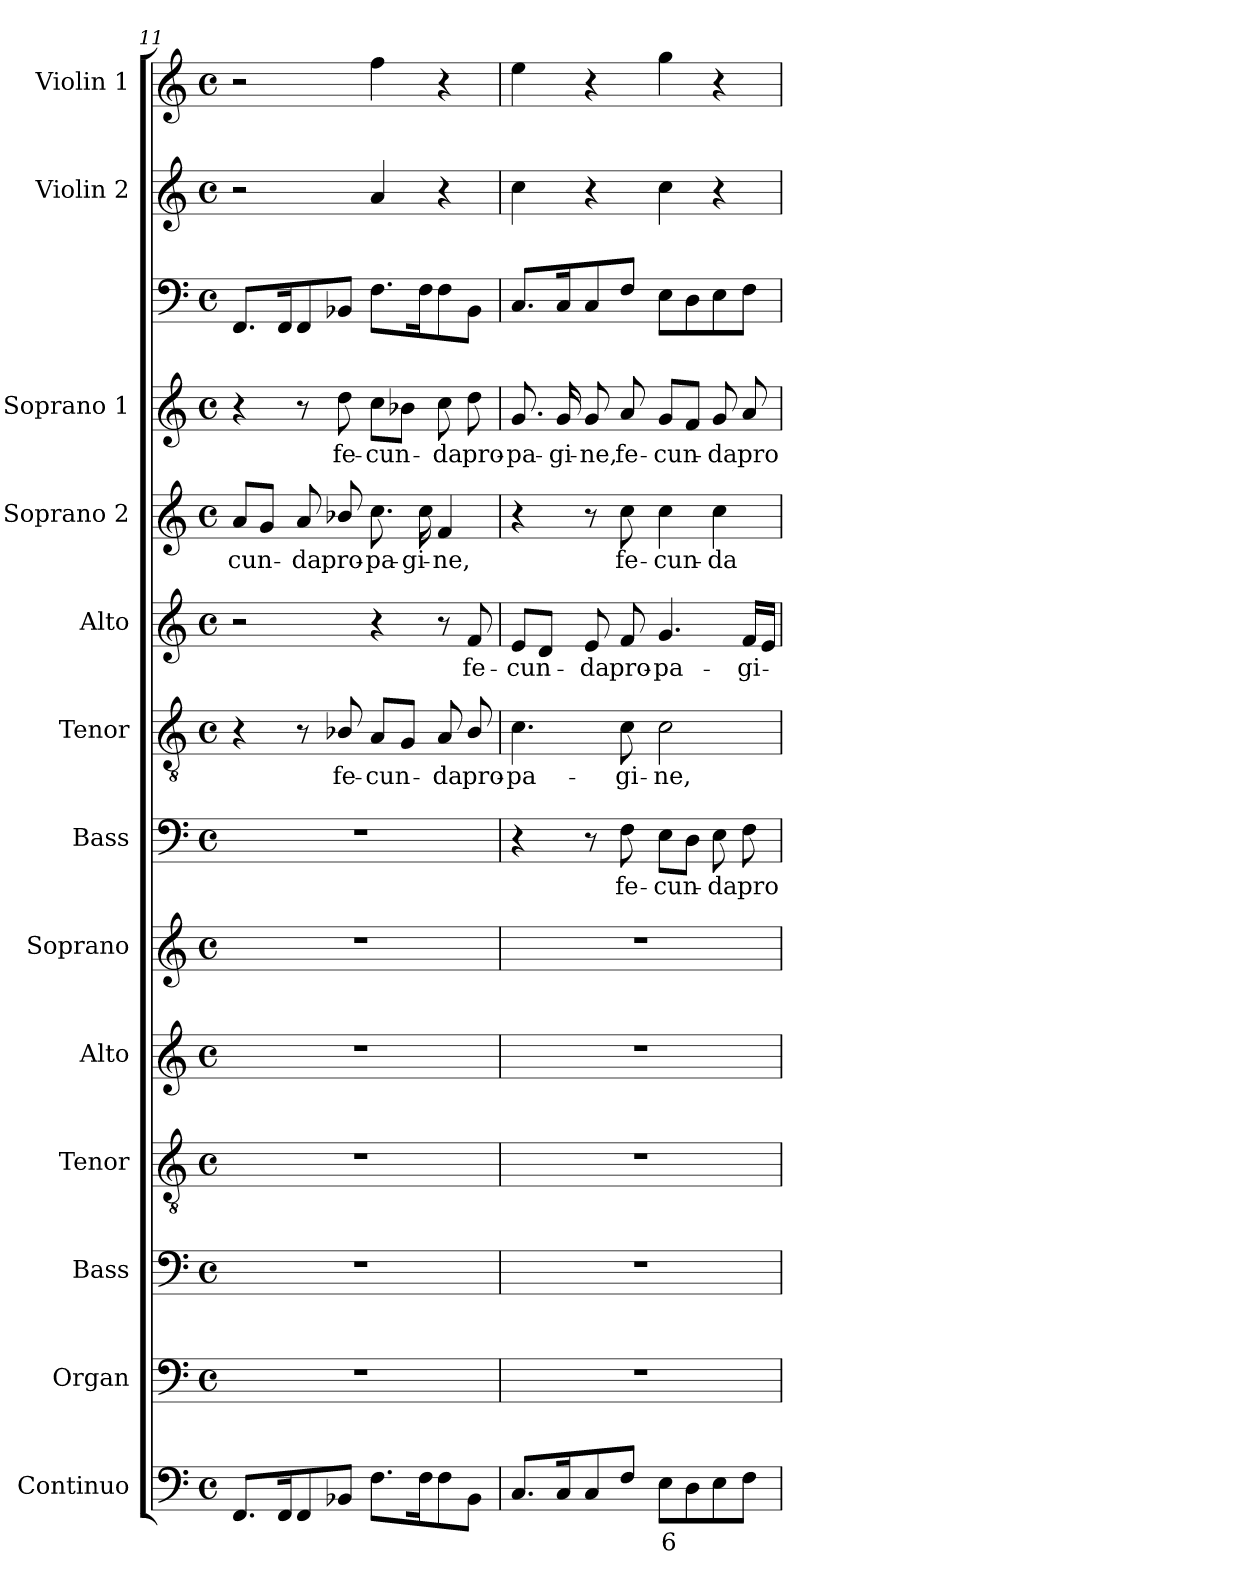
**kern	**text	**kern	**kern	**kern	**kern	**kern	**kern	**text	**kern	**text	**kern	**text	**kern	**text	**kern	**text	**kern	**kern	**kern
*part14	*part14	*part13	*part12	*part11	*part10	*part9	*part8	*part8	*part7	*part7	*part6	*part6	*part5	*part5	*part4	*part4	*part3	*part2	*part1
*staff14	*staff14	*staff13	*staff12	*staff11	*staff10	*staff9	*staff8	*staff8	*staff7	*staff7	*staff6	*staff6	*staff5	*staff5	*staff4	*staff4	*staff3	*staff2	*staff1
*I"Continuo	*	*I"Organ	*I"Bass	*I"Tenor	*I"Alto	*I"Soprano	*I"Bass	*	*I"Tenor	*	*I"Alto	*	*I"Soprano 2	*	*I"Soprano 1	*	*I""Acc. to violins"	*I"Violin 2	*I"Violin 1
*I'Cont.	*	*I'Org.	*I'B.	*I'T.	*I'A.	*I'S.	*I'B.	*	*I'T.	*	*I'A.	*	*I'S2.	*	*I'S1.	*	*I'Ac to violins.	*I'Vln. 2	*I'Vln. 1
*clefF4	*	*clefF4	*clefF4	*clefGv2	*clefG2	*clefG2	*clefF4	*	*clefGv2	*	*clefG2	*	*clefG2	*	*clefG2	*	*clefF4	*clefG2	*clefG2
*	*	*	*	*ITrd7c12	*	*	*	*	*ITrd7c12	*	*	*	*	*	*	*	*	*	*
*k[]	*	*k[]	*k[]	*k[]	*k[]	*k[]	*k[]	*	*k[]	*	*k[]	*	*k[]	*	*k[]	*	*k[]	*k[]	*k[]
*C:	*	*C:	*C:	*C:	*C:	*C:	*C:	*	*C:	*	*C:	*	*C:	*	*C:	*	*C:	*C:	*C:
*M4/4	*	*M4/4	*M4/4	*M4/4	*M4/4	*M4/4	*M4/4	*	*M4/4	*	*M4/4	*	*M4/4	*	*M4/4	*	*M4/4	*M4/4	*M4/4
*met(c)	*	*met(c)	*met(c)	*met(c)	*met(c)	*met(c)	*met(c)	*	*met(c)	*	*met(c)	*	*met(c)	*	*met(c)	*	*met(c)	*met(c)	*met(c)
=11	=11	=11	=11	=11	=11	=11	=11	=11	=11	=11	=11	=11	=11	=11	=11	=11	=11	=11	=11
!	!	!	!	!	!	!	!	!	!	!	!	!	!	!LO:LY:b:color=#000000	!	!	!	!	!
8.FFi/L	.	1r	1r	1r	1r	1r	1r	.	4r	.	2r	.	8ai/L	-cun-	4r	.	8.FFi/L	2r	2r
.	.	.	.	.	.	.	.	.	.	.	.	.	8gi/J	.	.	.	.	.	.
16FFi/k	.	.	.	.	.	.	.	.	.	.	.	.	.	.	.	.	16FFi/k	.	.
!	!	!	!	!	!	!	!	!	!	!	!	!	!	!LO:LY:b:color=#000000	!	!	!	!	!
8FFi/	.	.	.	.	.	.	.	.	8r	.	.	.	8ai/	-da	8r	.	8FFi/	.	.
!	!	!	!	!	!	!	!	!	!	!LO:LY:b:color=#000000	!	!	!	!	!	!	!	!	!
!	!	!	!	!	!	!	!	!	!	!	!	!	!	!LO:LY:b:color=#000000	!	!	!	!	!
!	!	!	!	!	!	!	!	!	!	!	!	!	!	!	!	!LO:LY:b:color=#000000	!	!	!
8BB-Xi/J	.	.	.	.	.	.	.	.	8BB-Xi/	fe-	.	.	8b-Xi/	pro-	8ddi\	fe-	8BB-Xi/J	.	.
!	!	!	!	!	!	!	!	!	!	!LO:LY:b:color=#000000	!	!	!	!	!	!	!	!	!
!	!	!	!	!	!	!	!	!	!	!	!	!	!	!LO:LY:b:color=#000000	!	!	!	!	!
!	!	!	!	!	!	!	!	!	!	!	!	!	!	!	!	!LO:LY:b:color=#000000	!	!	!
8.Fi\L	.	.	.	.	.	.	.	.	8AAi/L	-cun-	4r	.	8.cci\	-pa-	8cci\L	-cun-	8.Fi\L	4ai/	4ffi\
.	.	.	.	.	.	.	.	.	8GGi/J	.	.	.	.	.	8b-Xi\J	.	.	.	.
!	!	!	!	!	!	!	!	!	!	!	!	!	!	!LO:LY:b:color=#000000	!	!	!	!	!
16Fi\k	.	.	.	.	.	.	.	.	.	.	.	.	16cci\	-gi-	.	.	16Fi\k	.	.
!	!	!	!	!	!	!	!	!	!	!LO:LY:b:color=#000000	!	!	!	!	!	!	!	!	!
!	!	!	!	!	!	!	!	!	!	!	!	!	!	!LO:LY:b:color=#000000	!	!	!	!	!
!	!	!	!	!	!	!	!	!	!	!	!	!	!	!	!	!LO:LY:b:color=#000000	!	!	!
8Fi\	.	.	.	.	.	.	.	.	8AAi/	-da	8r	.	4fi/	-ne,	8cci\	-da	8Fi\	4r	4r
!	!	!	!	!	!	!	!	!	!	!LO:LY:b:color=#000000	!	!	!	!	!	!	!	!	!
!	!	!	!	!	!	!	!	!	!	!	!	!LO:LY:b:color=#000000	!	!	!	!	!	!	!
!	!	!	!	!	!	!	!	!	!	!	!	!	!	!	!	!LO:LY:b:color=#000000	!	!	!
8BB-i\J	.	.	.	.	.	.	.	.	8BB-i/	pro-	8fi/	fe-	.	.	8ddi\	pro-	8BB-i\J	.	.
!!LO:PB:g=z
=12	=12	=12	=12	=12	=12	=12	=12	=12	=12	=12	=12	=12	=12	=12	=12	=12	=12	=12	=12
!	!	!	!	!	!	!	!	!	!	!LO:LY:b:color=#000000	!	!	!	!	!	!	!	!	!
!	!	!	!	!	!	!	!	!	!	!	!	!LO:LY:b:color=#000000	!	!	!	!	!	!	!
!	!	!	!	!	!	!	!	!	!	!	!	!	!	!	!	!LO:LY:b:color=#000000	!	!	!
8.Ci/L	.	1r	1r	1r	1r	1r	4r	.	4.Ci\	-pa-	8ei/L	-cun-	4r	.	8.gi/	-pa-	8.Ci/L	4cci\	4eei\
.	.	.	.	.	.	.	.	.	.	.	8di/J	.	.	.	.	.	.	.	.
!	!	!	!	!	!	!	!	!	!	!	!	!	!	!	!	!LO:LY:b:color=#000000	!	!	!
16Ci/k	.	.	.	.	.	.	.	.	.	.	.	.	.	.	16gi/	-gi-	16Ci/k	.	.
!	!	!	!	!	!	!	!	!	!	!	!	!LO:LY:b:color=#000000	!	!	!	!	!	!	!
!	!	!	!	!	!	!	!	!	!	!	!	!	!	!	!	!LO:LY:b:color=#000000	!	!	!
8Ci/	.	.	.	.	.	.	8r	.	.	.	8ei/	-da	8r	.	8gi/	-ne,	8Ci/	4r	4r
!	!	!	!	!	!	!	!	!LO:LY:b:color=#000000	!	!	!	!	!	!	!	!	!	!	!
!	!	!	!	!	!	!	!	!	!	!LO:LY:b:color=#000000	!	!	!	!	!	!	!	!	!
!	!	!	!	!	!	!	!	!	!	!	!	!LO:LY:b:color=#000000	!	!	!	!	!	!	!
!	!	!	!	!	!	!	!	!	!	!	!	!	!	!LO:LY:b:color=#000000	!	!	!	!	!
!	!	!	!	!	!	!	!	!	!	!	!	!	!	!	!	!LO:LY:b:color=#000000	!	!	!
8Fi/J	.	.	.	.	.	.	8Fi\	fe-	8Ci\	-gi-	8fi/	pro-	8cci\	fe-	8ai/	fe-	8Fi/J	.	.
!	!LO:LY:b:color=#000000	!	!	!	!	!	!	!	!	!	!	!	!	!	!	!	!	!	!
!	!	!	!	!	!	!	!	!LO:LY:b:color=#000000	!	!	!	!	!	!	!	!	!	!	!
!	!	!	!	!	!	!	!	!	!	!LO:LY:b:color=#000000	!	!	!	!	!	!	!	!	!
!	!	!	!	!	!	!	!	!	!	!	!	!LO:LY:b:color=#000000	!	!	!	!	!	!	!
!	!	!	!	!	!	!	!	!	!	!	!	!	!	!LO:LY:b:color=#000000	!	!	!	!	!
!	!	!	!	!	!	!	!	!	!	!	!	!	!	!	!	!LO:LY:b:color=#000000	!	!	!
8Ei\L	6	.	.	.	.	.	8Ei\L	-cun-	2Ci\	-ne,	4.gi/	-pa-	4cci\	-cun-	8gi/L	-cun-	8Ei\L	4cci\	4ggi\
8Di\	.	.	.	.	.	.	8Di\J	.	.	.	.	.	.	.	8fi/J	.	8Di\	.	.
!	!	!	!	!	!	!	!	!LO:LY:b:color=#000000	!	!	!	!	!	!	!	!	!	!	!
!	!	!	!	!	!	!	!	!	!	!	!	!	!	!LO:LY:b:color=#000000	!	!	!	!	!
!	!	!	!	!	!	!	!	!	!	!	!	!	!	!	!	!LO:LY:b:color=#000000	!	!	!
8Ei\	.	.	.	.	.	.	8Ei\	-da	.	.	.	.	4cci\	-da	8gi/	-da	8Ei\	4r	4r
!	!	!	!	!	!	!	!	!LO:LY:b:color=#000000	!	!	!	!	!	!	!	!	!	!	!
!	!	!	!	!	!	!	!	!	!	!	!	!LO:LY:b:color=#000000	!	!	!	!	!	!	!
!	!	!	!	!	!	!	!	!	!	!	!	!	!	!	!	!LO:LY:b:color=#000000	!	!	!
8Fi\J	.	.	.	.	.	.	8Fi\	pro-	.	.	16fi/LL	-gi-	.	.	8ai/	pro-	8Fi\J	.	.
.	.	.	.	.	.	.	.	.	.	.	16ei/JJ	.	.	.	.	.	.	.	.
=	=	=	=	=	=	=	=	=	=	=	=	=	=	=	=	=	=	=	=
*-	*-	*-	*-	*-	*-	*-	*-	*-	*-	*-	*-	*-	*-	*-	*-	*-	*-	*-	*-
